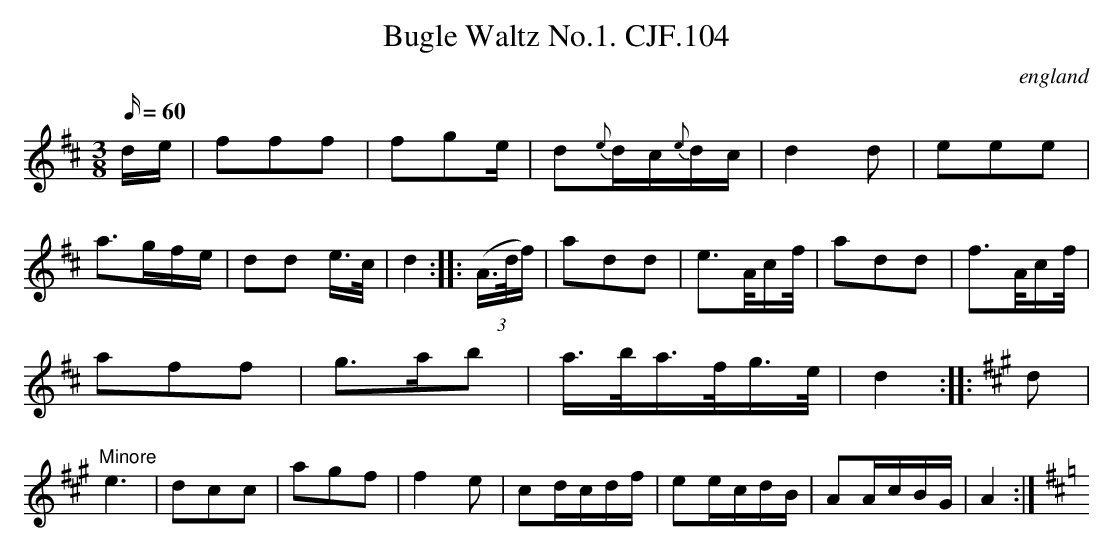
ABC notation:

X:1
T:Bugle Waltz No.1. CJF.104
O:england
M:3/8
L:1/16
Q:60
K:D
de|f2f2f2|f2g2e|d2{e}dc{e}dc|d4d2|e2e2e2|a3gfe|d2d2 e>c|\
d4:|:((3A>df)|a2d2d2|e3A/""cf/|a2d2d2|f3A/""cf/|
a2f2f2|g3ab2|a>ba>fg>e|d4:|:\
K:A
d2|"Minore"e6|d2c2c2|a2g2f2|f4e2|c2dcdf|e2ecdB|A2AcBG|A4:|
K:D
